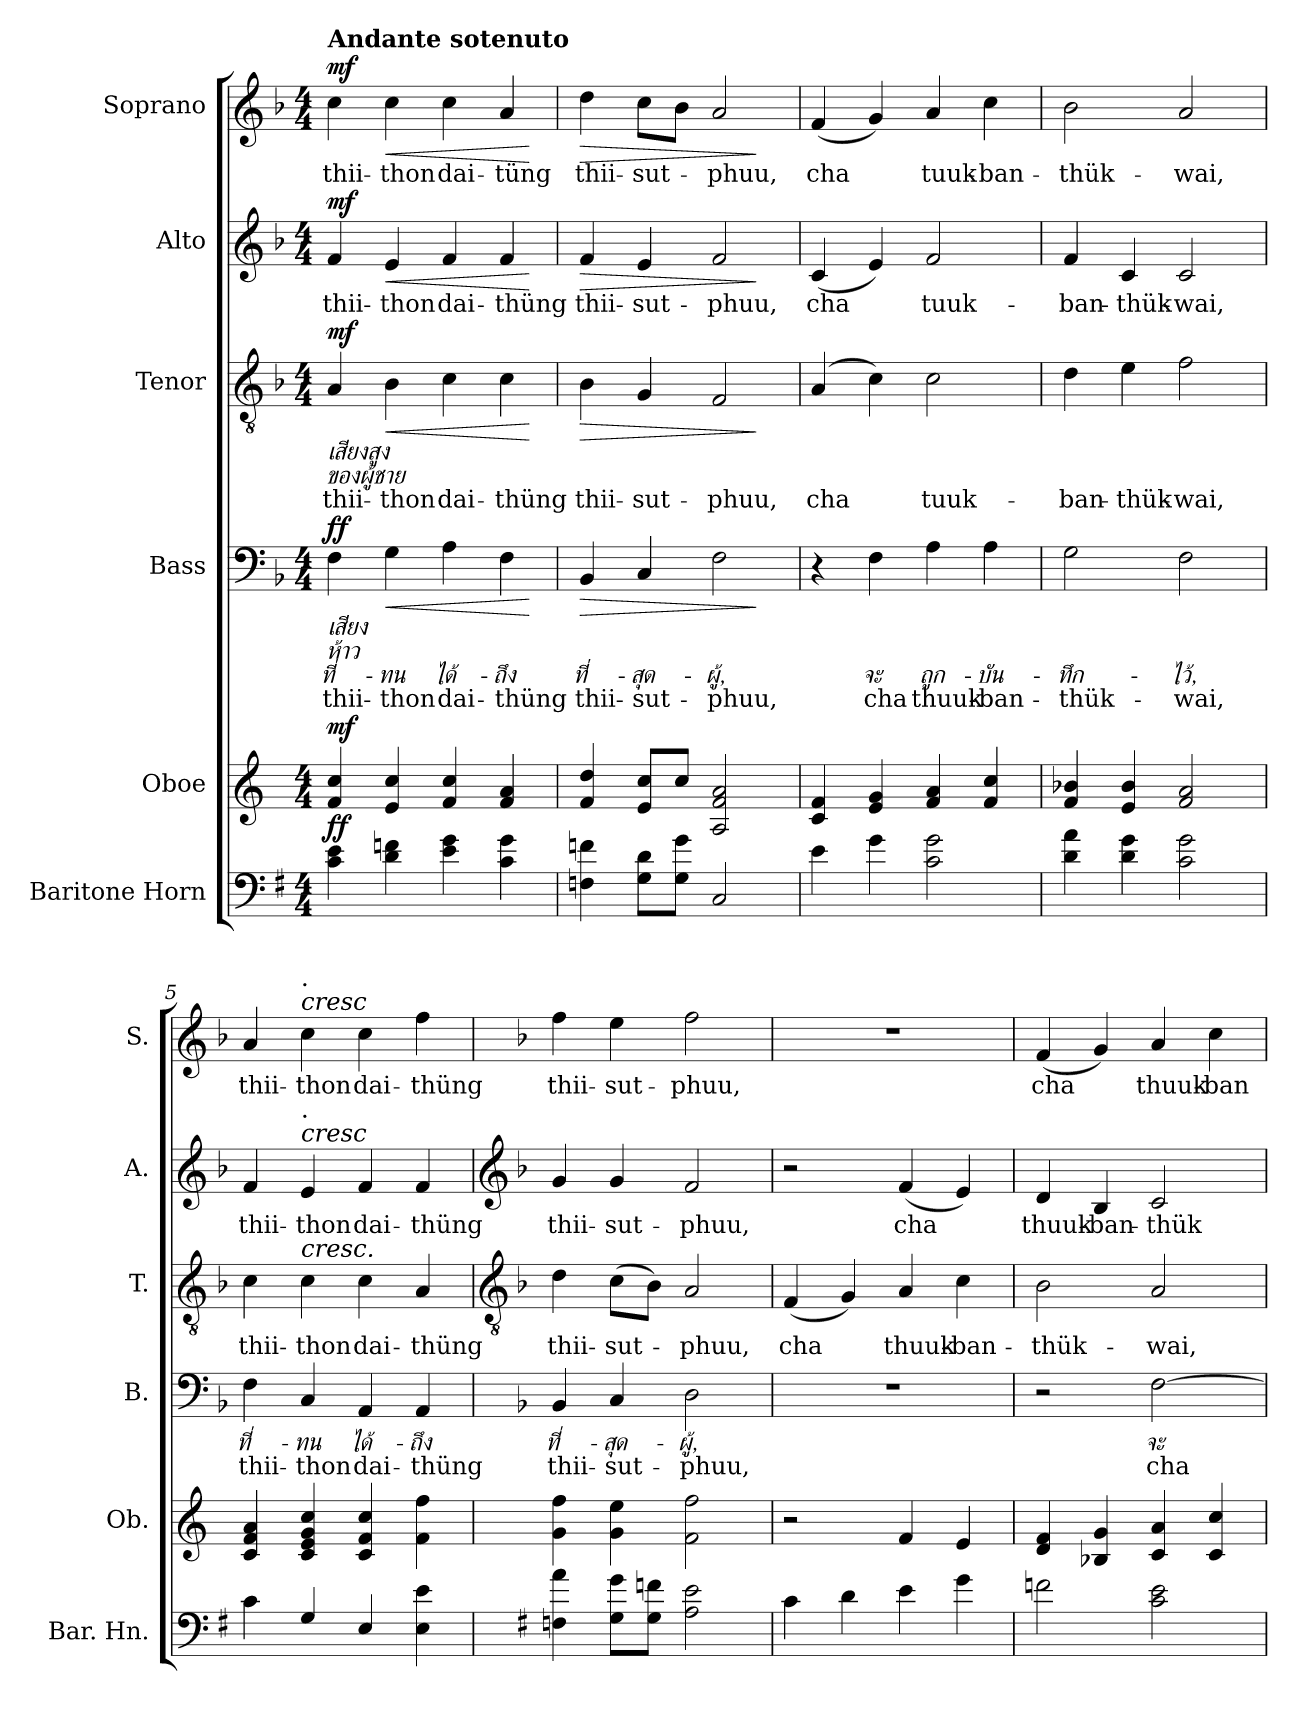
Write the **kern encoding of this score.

**kern	**dynam	**kern	**dynam	**kern	**text	**text	**dynam	**kern	**text	**dynam	**kern	**text	**dynam	**kern	**text	**dynam
*part6	*part6	*part5	*part5	*part4	*part4	*part4	*part4	*part3	*part3	*part3	*part2	*part2	*part2	*part1	*part1	*part1
*staff6	*staff6	*staff5	*staff5	*staff4	*staff4	*staff4	*staff4	*staff3	*staff3	*staff3	*staff2	*staff2	*staff2	*staff1	*staff1	*staff1
*I"Baritone Horn	*	*I"Oboe	*	*I"Bass	*	*	*	*I"Tenor	*	*	*I"Alto	*	*	*I"Soprano	*	*
*I'Bar. Hn.	*	*I'Ob.	*	*I'B.	*	*	*	*I'T.	*	*	*I'A.	*	*	*I'S.	*	*
*clefF4	*	*clefG2	*	*clefF4	*	*	*	*clefGv2	*	*	*clefG2	*	*	*clefG2	*	*
*ITrd4c7	*	*	*	*	*	*	*	*	*	*	*	*	*	*	*	*
*k[]	*	*k[]	*	*k[b-]	*	*	*	*k[b-]	*	*	*k[b-]	*	*	*k[b-]	*	*
*M4/4	*	*M4/4	*	*M4/4	*	*	*	*M4/4	*	*	*M4/4	*	*	*M4/4	*	*
*MM66	*	*MM66	*	*MM66	*	*	*	*MM66	*	*	*MM66	*	*	*MM66	*	*
=1	=1	=1	=1	=1	=1	=1	=1	=1	=1	=1	=1	=1	=1	=1	=1	=1
!	!	!	!	!	!	!	!	!	!	!	!	!	!	!LO:TX:a:B:t=Andante sotenuto	!	!
!	!	!	!	!	!	!	!	!LO:TX:b:t=เสียงสูง	!	!	!	!	!	!	!	!
!	!	!	!	!	!	!	!	!LO:TX:b:t=ของผู้ชาย	!	!	!	!	!	!	!	!
!	!	!	!	!LO:TX:b:t=เสียง	!	!	!	!	!	!	!	!	!	!	!	!
!	!	!	!	!LO:TX:b:t=ห้าว	!	!	!	!	!	!	!	!	!	!	!	!
!	!LO:DY:a	!	!LO:DY:a	!	!	!	!LO:DY:a	!	!	!LO:DY:a	!	!	!LO:DY:a	!	!	!LO:DY:a
4F\ 4A\	ff	4f/ 4cc/	mf	4F\	ที่-	thii-	ff	4A/	thii-	mf	4f/	thii-	mf	4cc\	thii-	mf
!	!	!	!	!	!	!	!LO:HP:b	!	!	!LO:HP:b	!	!	!LO:HP:b	!	!	!LO:HP:b
4G\ 4B-X\	.	4e/ 4cc/	.	4G\	-ทน	-thon	<	4B-\	-thon	<	4e/	-thon	<	4cc\	-thon	<
4A\ 4c\	.	4f/ 4cc/	.	4A\	ได้-	dai-	.	4c\	dai-	.	4f/	dai-	.	4cc\	dai-	.
4F\ 4c\	.	4f/ 4a/	.	4F\	-ถึง	-thüng	.	4c\	-thüng	.	4f/	-thüng	.	4a/	-tüng	.
.	.	.	.	.	.	.	[	.	.	[	.	.	[	.	.	[
=2	=2	=2	=2	=2	=2	=2	=2	=2	=2	=2	=2	=2	=2	=2	=2	=2
!	!	!	!	!	!	!	!LO:HP:b	!	!	!LO:HP:b	!	!	!LO:HP:b	!	!	!LO:HP:b
4BB-X\ 4B-X\	.	4f/ 4dd/	.	4BB-/	ที่-	thii-	>	4B-\	thii-	>	4f/	thii-	>	4dd\	thii-	>
8C\ 8G\L	.	8e/ 8cc/L	.	4C/	-สุด-	-sut-	.	4G/	-sut-	.	4e/	-sut-	.	8cc\L	-sut-	.
8C\ 8c\J	.	8cc/J	.	.	.	.	.	.	.	.	.	.	.	8b-\J	.	.
2FF/	.	2A/ 2f/ 2a/	.	2F\	-ผู้,	-phuu,	.	2F/	-phuu,	.	2f/	-phuu,	.	2a/	-phuu,	.
.	.	.	.	.	.	.	]	.	.	]	.	.	]	.	.	]
=3	=3	=3	=3	=3	=3	=3	=3	=3	=3	=3	=3	=3	=3	=3	=3	=3
4A\	.	4c/ 4f/	.	4r	.	.	.	(4A/	-cha	.	(>4c/	-cha	.	(>4f/	-cha	.
4c\	.	4e/ 4g/	.	4F\	จะ	cha	.	4c\)	.	.	4e/)	.	.	4g/)	.	.
2F\ 2c\	.	4f/ 4a/	.	4A\	ถูก-	thuuk-	.	2c\	tuuk-	.	2f/	tuuk-	.	4a/	tuuk-	.
.	.	4f/ 4cc/	.	4A\	-บัน-	-ban-	.	.	.	.	.	.	.	4cc\	-ban-	.
=4	=4	=4	=4	=4	=4	=4	=4	=4	=4	=4	=4	=4	=4	=4	=4	=4
4G\ 4d\	.	4f/ 4b-X/	.	2G\	-ทึก-	-thük-	.	4d\	-ban-	.	4f/	-ban-	.	2b-\	-thük-	.
4G\ 4c\	.	4e/ 4b-/	.	.	.	.	.	4e\	-thük-	.	4c/	-thük-	.	.	.	.
2F\ 2c\	.	2f/ 2a/	.	2F\	-ไว้,	-wai,	.	2f\	-wai,	.	2c/	-wai,	.	2a/	-wai,	.
=5	=5	=5	=5	=5	=5	=5	=5	=5	=5	=5	=5	=5	=5	=5	=5	=5
4F\	.	4c/ 4f/ 4a/	.	4F\	ที่-	thii-	.	4c\	thii-	.	4f/	thii-	.	4a/	thii-	.
!	!	!	!	!	!	!	!	!	!	!	!	!	!	!LO:TX:a:i:t=cresc	!	!
!	!	!	!	!	!	!	!	!	!	!	!	!	!	!LO:TX:a:t=.	!	!
!	!	!	!	!	!	!	!	!	!	!	!LO:TX:a:i:t=cresc	!	!	!	!	!
!	!	!	!	!	!	!	!	!	!	!	!LO:TX:a:t=.	!	!	!	!	!
!	!	!	!	!	!	!	!	!LO:TX:a:i:t=cresc.	!	!	!	!	!	!	!	!
!	!	!	!	!	!	!	!LO:DY:a	!	!	!	!	!	!	!	!	!
4C/	.	4c/ 4e/ 4g/ 4cc/	.	4C/	-ทน	-thon	other-dynamics	4c\	-thon	.	4e/	-thon	.	4cc\	-thon	.
4AA/	.	4c/ 4f/ 4cc/	.	4AA/	ได้-	dai-	.	4c\	dai-	.	4f/	dai-	.	4cc\	dai-	.
4AA\ 4A\	.	4f\ 4ff\	.	4AA/	-ถึง	-thüng	.	4A/	-thüng	.	4f/	-thüng	.	4ff\	-thüng	.
!!LO:LB:g=z
=6	=6	=6	=6	=6	=6	=6	=6	=6	=6	=6	=6	=6	=6	=6	=6	=6
*	*	*	*	*	*	*	*	*clefGv2	*	*	*clefG2	*	*	*	*	*
*	*	*	*	*	*	*	*	*k[b-]	*	*	*k[b-]	*	*	*	*	*
4BB-X\ 4d\	.	4g\ 4ff\	.	4BB-/	ที่-	thii-	.	4d\	thii-	.	4g/	thii-	.	4ff\	thii-	.
8C\ 8c\L	.	4g\ 4ee\	.	4C/	-สุด-	-sut-	.	(8c\L	-sut-	.	4g/	-sut-	.	4ee\	-sut-	.
8C\ 8B-X\J	.	.	.	.	.	.	.	8B-\J)	.	.	.	.	.	.	.	.
2D\ 2A\	.	2f\ 2ff\	.	2D\	-ผู้,	-phuu,	.	2A/	-phuu,	.	2f/	-phuu,	.	2ff\	-phuu,	.
=7	=7	=7	=7	=7	=7	=7	=7	=7	=7	=7	=7	=7	=7	=7	=7	=7
4F\	.	2r	.	1r	.	.	.	(4F/	-cha	.	2r	.	.	1r	.	.
4G\	.	.	.	.	.	.	.	4G/)	.	.	.	.	.	.	.	.
4A\	.	4f/	.	.	.	.	.	4A/	thuuk-	.	(>4f/	-cha	.	.	.	.
4c\	.	4e/	.	.	.	.	.	4c\	-ban-	.	4e/)	.	.	.	.	.
=8	=8	=8	=8	=8	=8	=8	=8	=8	=8	=8	=8	=8	=8	=8	=8	=8
2B-X\	.	4d/ 4f/	.	2r	.	.	.	2B-\	-thük-	.	4d/	thuuk-	.	(>4f/	-cha	.
.	.	4B-X/ 4g/	.	.	.	.	.	.	.	.	4B-/	-ban-	.	4g/)	.	.
2F\ 2A\	.	4c/ 4a/	.	[2F\	-จะ	-cha	.	2A/	-wai,	.	2c/	-thük-	.	4a/	thuuk-	.
.	.	4c/ 4cc/	.	.	.	.	.	.	.	.	.	.	.	4cc\	-ban-	.
=	=	=	=	=	=	=	=	=	=	=	=	=	=	=	=	=
*-	*-	*-	*-	*-	*-	*-	*-	*-	*-	*-	*-	*-	*-	*-	*-	*-
